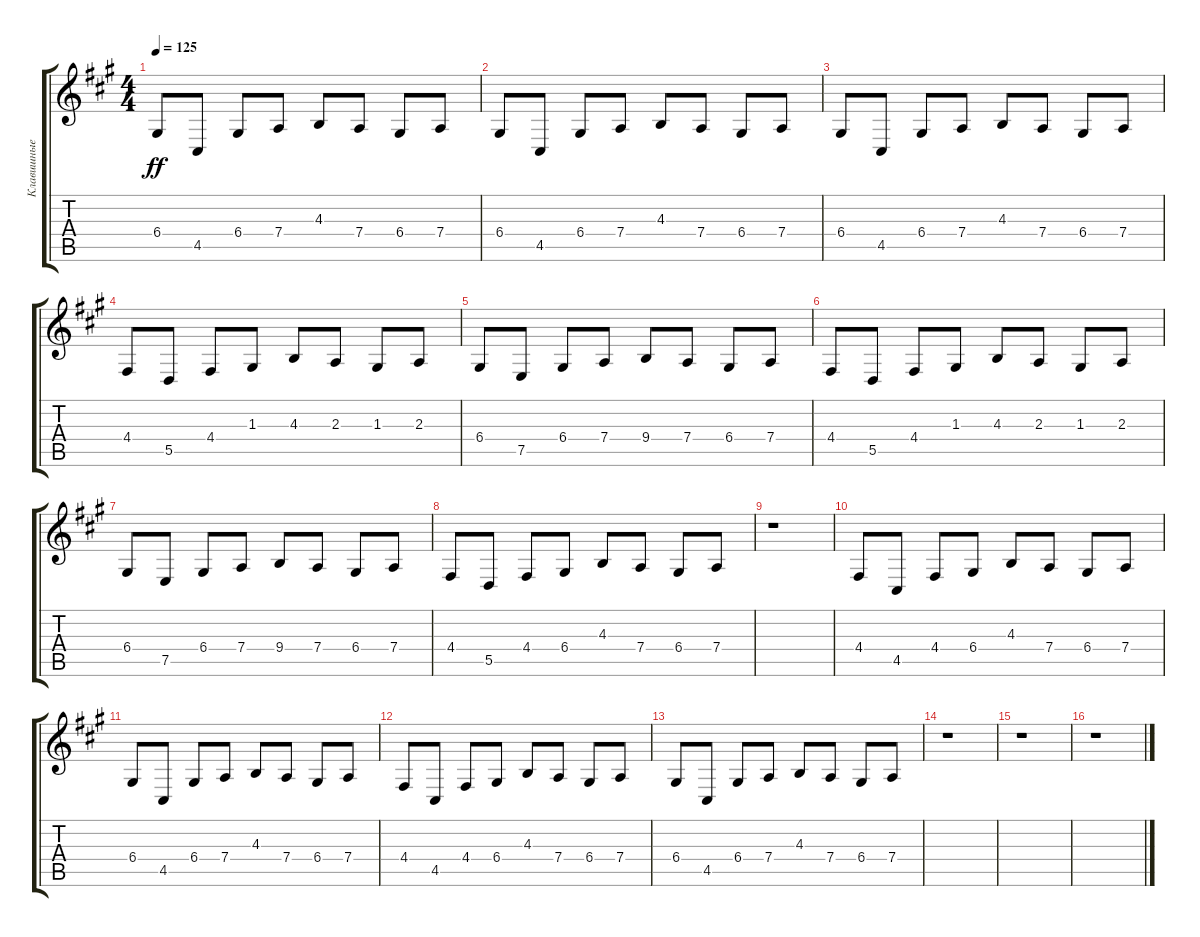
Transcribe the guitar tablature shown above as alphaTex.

\track ("Клавишные 3" "Клавишные ") {instrument pizzicatostrings}
\staff {score tabs}
\tuning (E4 B3 G3 D3 A2 E2) {hide}
\ts (4 4)
\tempo 125
\clef g2
\ks f#minor
6.4.8{dy ff} 4.5.8 6.4.8 7.4.8 4.3.8 7.4.8 6.4.8 7.4.8 |
6.4.8 4.5.8 6.4.8 7.4.8 4.3.8 7.4.8 6.4.8 7.4.8 |
6.4.8 4.5.8 6.4.8 7.4.8 4.3.8 7.4.8 6.4.8 7.4.8 |
4.4.8 5.5.8 4.4.8 1.3.8 4.3.8 2.3.8 1.3.8 2.3.8 |
6.4.8 7.5.8 6.4.8 7.4.8 9.4.8 7.4.8 6.4.8 7.4.8 |
4.4.8 5.5.8 4.4.8 1.3.8 4.3.8 2.3.8 1.3.8 2.3.8 |
6.4.8 7.5.8 6.4.8 7.4.8 9.4.8 7.4.8 6.4.8 7.4.8 |
4.4.8 5.5.8 4.4.8 6.4.8 4.3.8 7.4.8 6.4.8 7.4.8 |
r.1 |
4.4.8 4.5.8 4.4.8 6.4.8 4.3.8 7.4.8 6.4.8 7.4.8 |
6.4.8 4.5.8 6.4.8 7.4.8 4.3.8 7.4.8 6.4.8 7.4.8 |
4.4.8 4.5.8 4.4.8 6.4.8 4.3.8 7.4.8 6.4.8 7.4.8 |
6.4.8 4.5.8 6.4.8 7.4.8 4.3.8 7.4.8 6.4.8 7.4.8 |
r.1 |
r.1 |
r.1
